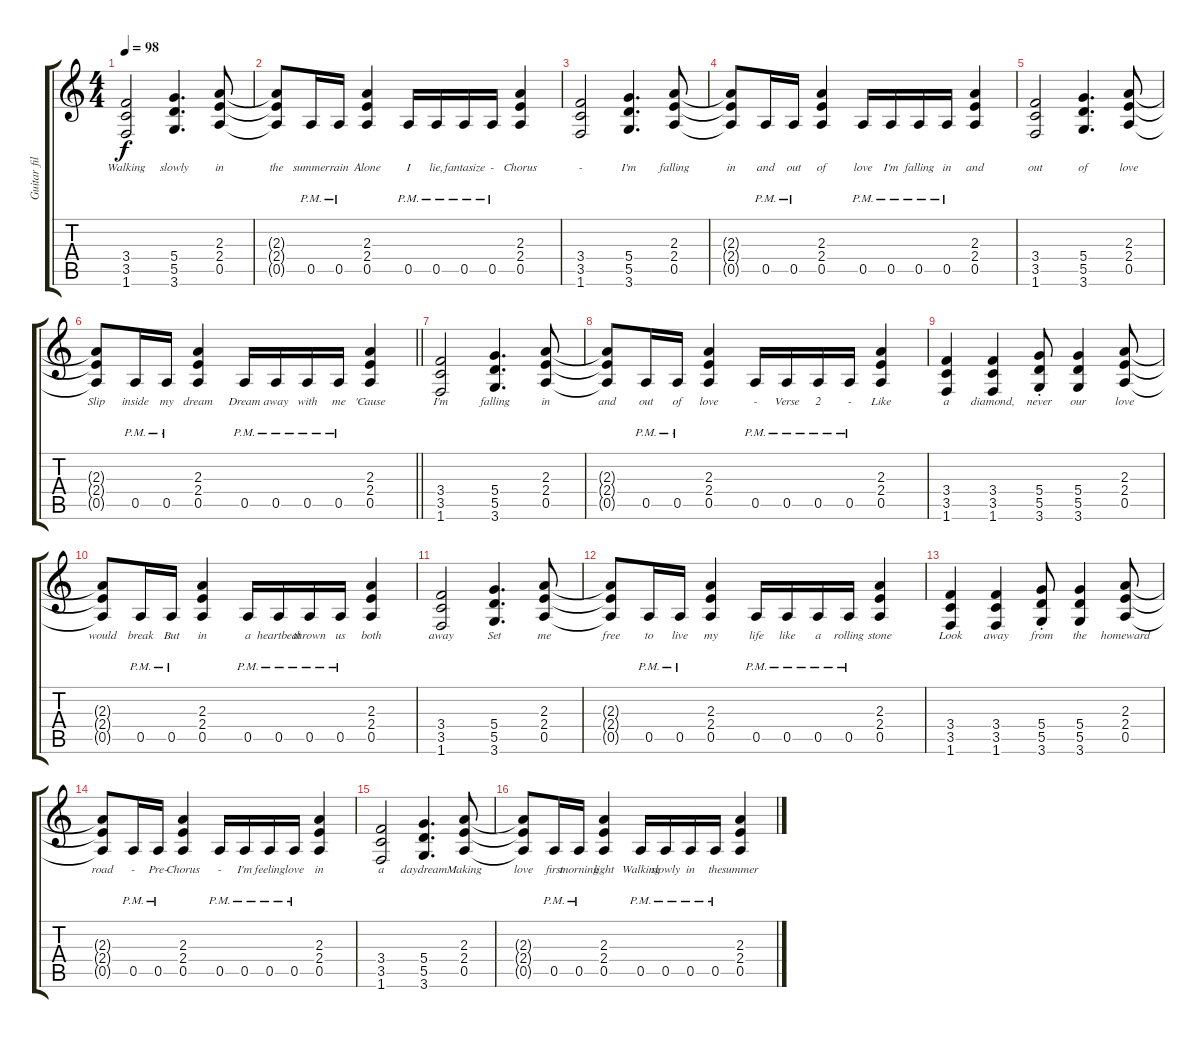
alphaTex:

\track ("Guitar fills" "Guitar fil") {instrument distortionguitar}
\staff {score tabs}
\tuning (E4 B3 G3 D3 A2 E2) {hide}
\ts (4 4)
\tempo 98
\clef g2
\ks c
(3.4 3.5 1.6).2{lyrics (0 "Walking") lyrics (1 "") lyrics (2 "") lyrics (3 "") lyrics (4 "") dy f} (5.4 5.5 3.6).4{d lyrics (0 "slowly") lyrics (1 "") lyrics (2 "") lyrics (3 "") lyrics (4 "")} (2.3 2.4 0.5).8{lyrics (0 "in") lyrics (1 "") lyrics (2 "") lyrics (3 "") lyrics (4 "")} |
(2.3{t} 2.4{t} 0.5{t}).8{lyrics (0 "the") lyrics (1 "") lyrics (2 "") lyrics (3 "") lyrics (4 "")} 0.5{pm}.16{lyrics (0 "summer") lyrics (1 "") lyrics (2 "") lyrics (3 "") lyrics (4 "")} 0.5{pm}.16{lyrics (0 "rain") lyrics (1 "") lyrics (2 "") lyrics (3 "") lyrics (4 "")} (2.3 2.4 0.5).4{lyrics (0 "Alone") lyrics (1 "") lyrics (2 "") lyrics (3 "") lyrics (4 "")} 0.5{pm}.16{lyrics (0 "I") lyrics (1 "") lyrics (2 "") lyrics (3 "") lyrics (4 "")} 0.5{pm}.16{lyrics (0 "lie,") lyrics (1 "") lyrics (2 "") lyrics (3 "") lyrics (4 "")} 0.5{pm}.16{lyrics (0 "fantasize") lyrics (1 "") lyrics (2 "") lyrics (3 "") lyrics (4 "")} 0.5{pm}.16{lyrics (0 "-") lyrics (1 "") lyrics (2 "") lyrics (3 "") lyrics (4 "")} (2.3 2.4 0.5).4{lyrics (0 "Chorus") lyrics (1 "") lyrics (2 "") lyrics (3 "") lyrics (4 "")} |
(3.4 3.5 1.6).2{lyrics (0 "-") lyrics (1 "") lyrics (2 "") lyrics (3 "") lyrics (4 "")} (5.4 5.5 3.6).4{d lyrics (0 "I'm") lyrics (1 "") lyrics (2 "") lyrics (3 "") lyrics (4 "")} (2.3 2.4 0.5).8{lyrics (0 "falling") lyrics (1 "") lyrics (2 "") lyrics (3 "") lyrics (4 "")} |
(2.3{t} 2.4{t} 0.5{t}).8{lyrics (0 "in") lyrics (1 "") lyrics (2 "") lyrics (3 "") lyrics (4 "")} 0.5{pm}.16{lyrics (0 "and") lyrics (1 "") lyrics (2 "") lyrics (3 "") lyrics (4 "")} 0.5{pm}.16{lyrics (0 "out") lyrics (1 "") lyrics (2 "") lyrics (3 "") lyrics (4 "")} (2.3 2.4 0.5).4{lyrics (0 "of") lyrics (1 "") lyrics (2 "") lyrics (3 "") lyrics (4 "")} 0.5{pm}.16{lyrics (0 "love") lyrics (1 "") lyrics (2 "") lyrics (3 "") lyrics (4 "")} 0.5{pm}.16{lyrics (0 "I'm") lyrics (1 "") lyrics (2 "") lyrics (3 "") lyrics (4 "")} 0.5{pm}.16{lyrics (0 "falling") lyrics (1 "") lyrics (2 "") lyrics (3 "") lyrics (4 "")} 0.5{pm}.16{lyrics (0 "in") lyrics (1 "") lyrics (2 "") lyrics (3 "") lyrics (4 "")} (2.3 2.4 0.5).4{lyrics (0 "and") lyrics (1 "") lyrics (2 "") lyrics (3 "") lyrics (4 "")} |
(3.4 3.5 1.6).2{lyrics (0 "out") lyrics (1 "") lyrics (2 "") lyrics (3 "") lyrics (4 "")} (5.4 5.5 3.6).4{d lyrics (0 "of") lyrics (1 "") lyrics (2 "") lyrics (3 "") lyrics (4 "")} (2.3 2.4 0.5).8{lyrics (0 "love") lyrics (1 "") lyrics (2 "") lyrics (3 "") lyrics (4 "")} |
\barLineRight lightlight
(2.3{t} 2.4{t} 0.5{t}).8{lyrics (0 "Slip") lyrics (1 "") lyrics (2 "") lyrics (3 "") lyrics (4 "")} 0.5{pm}.16{lyrics (0 "inside") lyrics (1 "") lyrics (2 "") lyrics (3 "") lyrics (4 "")} 0.5{pm}.16{lyrics (0 "my") lyrics (1 "") lyrics (2 "") lyrics (3 "") lyrics (4 "")} (2.3 2.4 0.5).4{lyrics (0 "dream") lyrics (1 "") lyrics (2 "") lyrics (3 "") lyrics (4 "")} 0.5{pm}.16{lyrics (0 "Dream") lyrics (1 "") lyrics (2 "") lyrics (3 "") lyrics (4 "")} 0.5{pm}.16{lyrics (0 "away") lyrics (1 "") lyrics (2 "") lyrics (3 "") lyrics (4 "")} 0.5{pm}.16{lyrics (0 "with") lyrics (1 "") lyrics (2 "") lyrics (3 "") lyrics (4 "")} 0.5{pm}.16{lyrics (0 "me") lyrics (1 "") lyrics (2 "") lyrics (3 "") lyrics (4 "")} (2.3 2.4 0.5).4{lyrics (0 "'Cause") lyrics (1 "") lyrics (2 "") lyrics (3 "") lyrics (4 "")} |
(3.4 3.5 1.6).2{lyrics (0 "I'm") lyrics (1 "") lyrics (2 "") lyrics (3 "") lyrics (4 "")} (5.4 5.5 3.6).4{d lyrics (0 "falling") lyrics (1 "") lyrics (2 "") lyrics (3 "") lyrics (4 "")} (2.3 2.4 0.5).8{lyrics (0 "in") lyrics (1 "") lyrics (2 "") lyrics (3 "") lyrics (4 "")} |
(2.3{t} 2.4{t} 0.5{t}).8{lyrics (0 "and") lyrics (1 "") lyrics (2 "") lyrics (3 "") lyrics (4 "")} 0.5{pm}.16{lyrics (0 "out") lyrics (1 "") lyrics (2 "") lyrics (3 "") lyrics (4 "")} 0.5{pm}.16{lyrics (0 "of") lyrics (1 "") lyrics (2 "") lyrics (3 "") lyrics (4 "")} (2.3 2.4 0.5).4{lyrics (0 "love") lyrics (1 "") lyrics (2 "") lyrics (3 "") lyrics (4 "")} 0.5{pm}.16{lyrics (0 "-") lyrics (1 "") lyrics (2 "") lyrics (3 "") lyrics (4 "")} 0.5{pm}.16{lyrics (0 "Verse") lyrics (1 "") lyrics (2 "") lyrics (3 "") lyrics (4 "")} 0.5{pm}.16{lyrics (0 "2") lyrics (1 "") lyrics (2 "") lyrics (3 "") lyrics (4 "")} 0.5{pm}.16{lyrics (0 "-") lyrics (1 "") lyrics (2 "") lyrics (3 "") lyrics (4 "")} (2.3 2.4 0.5).4{lyrics (0 "Like") lyrics (1 "") lyrics (2 "") lyrics (3 "") lyrics (4 "")} |
(3.4 3.5 1.6).4{lyrics (0 "a") lyrics (1 "") lyrics (2 "") lyrics (3 "") lyrics (4 "")} (3.4 3.5 1.6).4{lyrics (0 "diamond,") lyrics (1 "") lyrics (2 "") lyrics (3 "") lyrics (4 "")} (5.4{st} 5.5{st} 3.6{st}).8{lyrics (0 "never") lyrics (1 "") lyrics (2 "") lyrics (3 "") lyrics (4 "")} (5.4 5.5 3.6).4{lyrics (0 "our") lyrics (1 "") lyrics (2 "") lyrics (3 "") lyrics (4 "")} (2.3 2.4 0.5).8{lyrics (0 "love") lyrics (1 "") lyrics (2 "") lyrics (3 "") lyrics (4 "")} |
(2.3{t} 2.4{t} 0.5{t}).8{lyrics (0 "would") lyrics (1 "") lyrics (2 "") lyrics (3 "") lyrics (4 "")} 0.5{pm}.16{lyrics (0 "break") lyrics (1 "") lyrics (2 "") lyrics (3 "") lyrics (4 "")} 0.5{pm}.16{lyrics (0 "But") lyrics (1 "") lyrics (2 "") lyrics (3 "") lyrics (4 "")} (2.3 2.4 0.5).4{lyrics (0 "in") lyrics (1 "") lyrics (2 "") lyrics (3 "") lyrics (4 "")} 0.5{pm}.16{lyrics (0 "a") lyrics (1 "") lyrics (2 "") lyrics (3 "") lyrics (4 "")} 0.5{pm}.16{lyrics (0 "heartbeat") lyrics (1 "") lyrics (2 "") lyrics (3 "") lyrics (4 "")} 0.5{pm}.16{lyrics (0 "thrown") lyrics (1 "") lyrics (2 "") lyrics (3 "") lyrics (4 "")} 0.5{pm}.16{lyrics (0 "us") lyrics (1 "") lyrics (2 "") lyrics (3 "") lyrics (4 "")} (2.3 2.4 0.5).4{lyrics (0 "both") lyrics (1 "") lyrics (2 "") lyrics (3 "") lyrics (4 "")} |
(3.4 3.5 1.6).2{lyrics (0 "away") lyrics (1 "") lyrics (2 "") lyrics (3 "") lyrics (4 "")} (5.4 5.5 3.6).4{d lyrics (0 "Set") lyrics (1 "") lyrics (2 "") lyrics (3 "") lyrics (4 "")} (2.3 2.4 0.5).8{lyrics (0 "me") lyrics (1 "") lyrics (2 "") lyrics (3 "") lyrics (4 "")} |
(2.3{t} 2.4{t} 0.5{t}).8{lyrics (0 "free") lyrics (1 "") lyrics (2 "") lyrics (3 "") lyrics (4 "")} 0.5{pm}.16{lyrics (0 "to") lyrics (1 "") lyrics (2 "") lyrics (3 "") lyrics (4 "")} 0.5{pm}.16{lyrics (0 "live") lyrics (1 "") lyrics (2 "") lyrics (3 "") lyrics (4 "")} (2.3 2.4 0.5).4{lyrics (0 "my") lyrics (1 "") lyrics (2 "") lyrics (3 "") lyrics (4 "")} 0.5{pm}.16{lyrics (0 "life") lyrics (1 "") lyrics (2 "") lyrics (3 "") lyrics (4 "")} 0.5{pm}.16{lyrics (0 "like") lyrics (1 "") lyrics (2 "") lyrics (3 "") lyrics (4 "")} 0.5{pm}.16{lyrics (0 "a") lyrics (1 "") lyrics (2 "") lyrics (3 "") lyrics (4 "")} 0.5{pm}.16{lyrics (0 "rolling") lyrics (1 "") lyrics (2 "") lyrics (3 "") lyrics (4 "")} (2.3 2.4 0.5).4{lyrics (0 "stone") lyrics (1 "") lyrics (2 "") lyrics (3 "") lyrics (4 "")} |
(3.4 3.5 1.6).4{lyrics (0 "Look") lyrics (1 "") lyrics (2 "") lyrics (3 "") lyrics (4 "")} (3.4 3.5 1.6).4{lyrics (0 "away") lyrics (1 "") lyrics (2 "") lyrics (3 "") lyrics (4 "")} (5.4{st} 5.5{st} 3.6{st}).8{lyrics (0 "from") lyrics (1 "") lyrics (2 "") lyrics (3 "") lyrics (4 "")} (5.4 5.5 3.6).4{lyrics (0 "the") lyrics (1 "") lyrics (2 "") lyrics (3 "") lyrics (4 "")} (2.3 2.4 0.5).8{lyrics (0 "homeward") lyrics (1 "") lyrics (2 "") lyrics (3 "") lyrics (4 "")} |
(2.3{t} 2.4{t} 0.5{t}).8{lyrics (0 "road") lyrics (1 "") lyrics (2 "") lyrics (3 "") lyrics (4 "")} 0.5{pm}.16{lyrics (0 "-") lyrics (1 "") lyrics (2 "") lyrics (3 "") lyrics (4 "")} 0.5{pm}.16{lyrics (0 "Pre-") lyrics (1 "") lyrics (2 "") lyrics (3 "") lyrics (4 "")} (2.3 2.4 0.5).4{lyrics (0 "Chorus") lyrics (1 "") lyrics (2 "") lyrics (3 "") lyrics (4 "")} 0.5{pm}.16{lyrics (0 "-") lyrics (1 "") lyrics (2 "") lyrics (3 "") lyrics (4 "")} 0.5{pm}.16{lyrics (0 "I'm") lyrics (1 "") lyrics (2 "") lyrics (3 "") lyrics (4 "")} 0.5{pm}.16{lyrics (0 "feeling") lyrics (1 "") lyrics (2 "") lyrics (3 "") lyrics (4 "")} 0.5{pm}.16{lyrics (0 "love") lyrics (1 "") lyrics (2 "") lyrics (3 "") lyrics (4 "")} (2.3 2.4 0.5).4{lyrics (0 "in") lyrics (1 "") lyrics (2 "") lyrics (3 "") lyrics (4 "")} |
(3.4 3.5 1.6).2{lyrics (0 "a") lyrics (1 "") lyrics (2 "") lyrics (3 "") lyrics (4 "")} (5.4 5.5 3.6).4{d lyrics (0 "daydream") lyrics (1 "") lyrics (2 "") lyrics (3 "") lyrics (4 "")} (2.3 2.4 0.5).8{lyrics (0 "Making") lyrics (1 "") lyrics (2 "") lyrics (3 "") lyrics (4 "")} |
(2.3{t} 2.4{t} 0.5{t}).8{lyrics (0 "love") lyrics (1 "") lyrics (2 "") lyrics (3 "") lyrics (4 "")} 0.5{pm}.16{lyrics (0 "first") lyrics (1 "") lyrics (2 "") lyrics (3 "") lyrics (4 "")} 0.5{pm}.16{lyrics (0 "morning") lyrics (1 "") lyrics (2 "") lyrics (3 "") lyrics (4 "")} (2.3 2.4 0.5).4{lyrics (0 "light") lyrics (1 "") lyrics (2 "") lyrics (3 "") lyrics (4 "")} 0.5{pm}.16{lyrics (0 "Walking") lyrics (1 "") lyrics (2 "") lyrics (3 "") lyrics (4 "")} 0.5{pm}.16{lyrics (0 "slowly") lyrics (1 "") lyrics (2 "") lyrics (3 "") lyrics (4 "")} 0.5{pm}.16{lyrics (0 "in") lyrics (1 "") lyrics (2 "") lyrics (3 "") lyrics (4 "")} 0.5{pm}.16{lyrics (0 "the") lyrics (1 "") lyrics (2 "") lyrics (3 "") lyrics (4 "")} (2.3 2.4 0.5).4{lyrics (0 "summer") lyrics (1 "") lyrics (2 "") lyrics (3 "") lyrics (4 "")}
